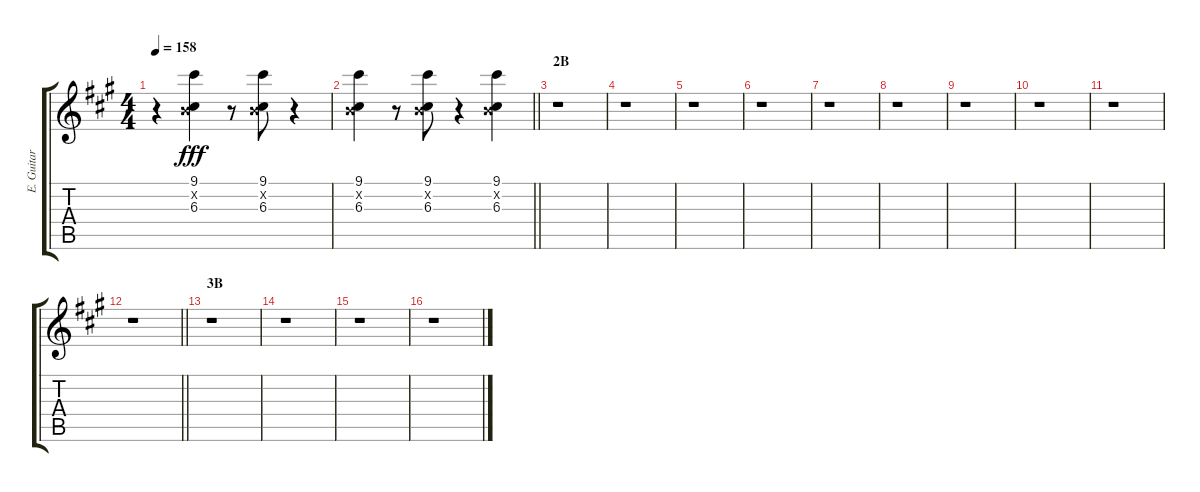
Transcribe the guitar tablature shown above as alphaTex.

\track ("E. Guitar IV" "E. Guitar ") {instrument electricguitarclean}
\staff {score tabs}
\tuning (E4 B3 G3 D3 A2 E2) {hide}
\ts (4 4)
\tempo 158
\clef g2
\ks a
r.4{dy fff} (9.1 0.2{x} 6.3).4 r.8 (9.1 0.2{x} 6.3).8 r.4 |
\barLineRight lightlight
(9.1 0.2{x} 6.3).4 r.8 (9.1 0.2{x} 6.3).8 r.4 (9.1 0.2{x} 6.3).4 |
\section ("" "2B")
r.1 |
r.1 |
r.1 |
r.1 |
r.1 |
r.1 |
r.1 |
r.1 |
r.1 |
\barLineRight lightlight
r.1 |
\section ("" "3B")
r.1 |
r.1 |
r.1 |
r.1
